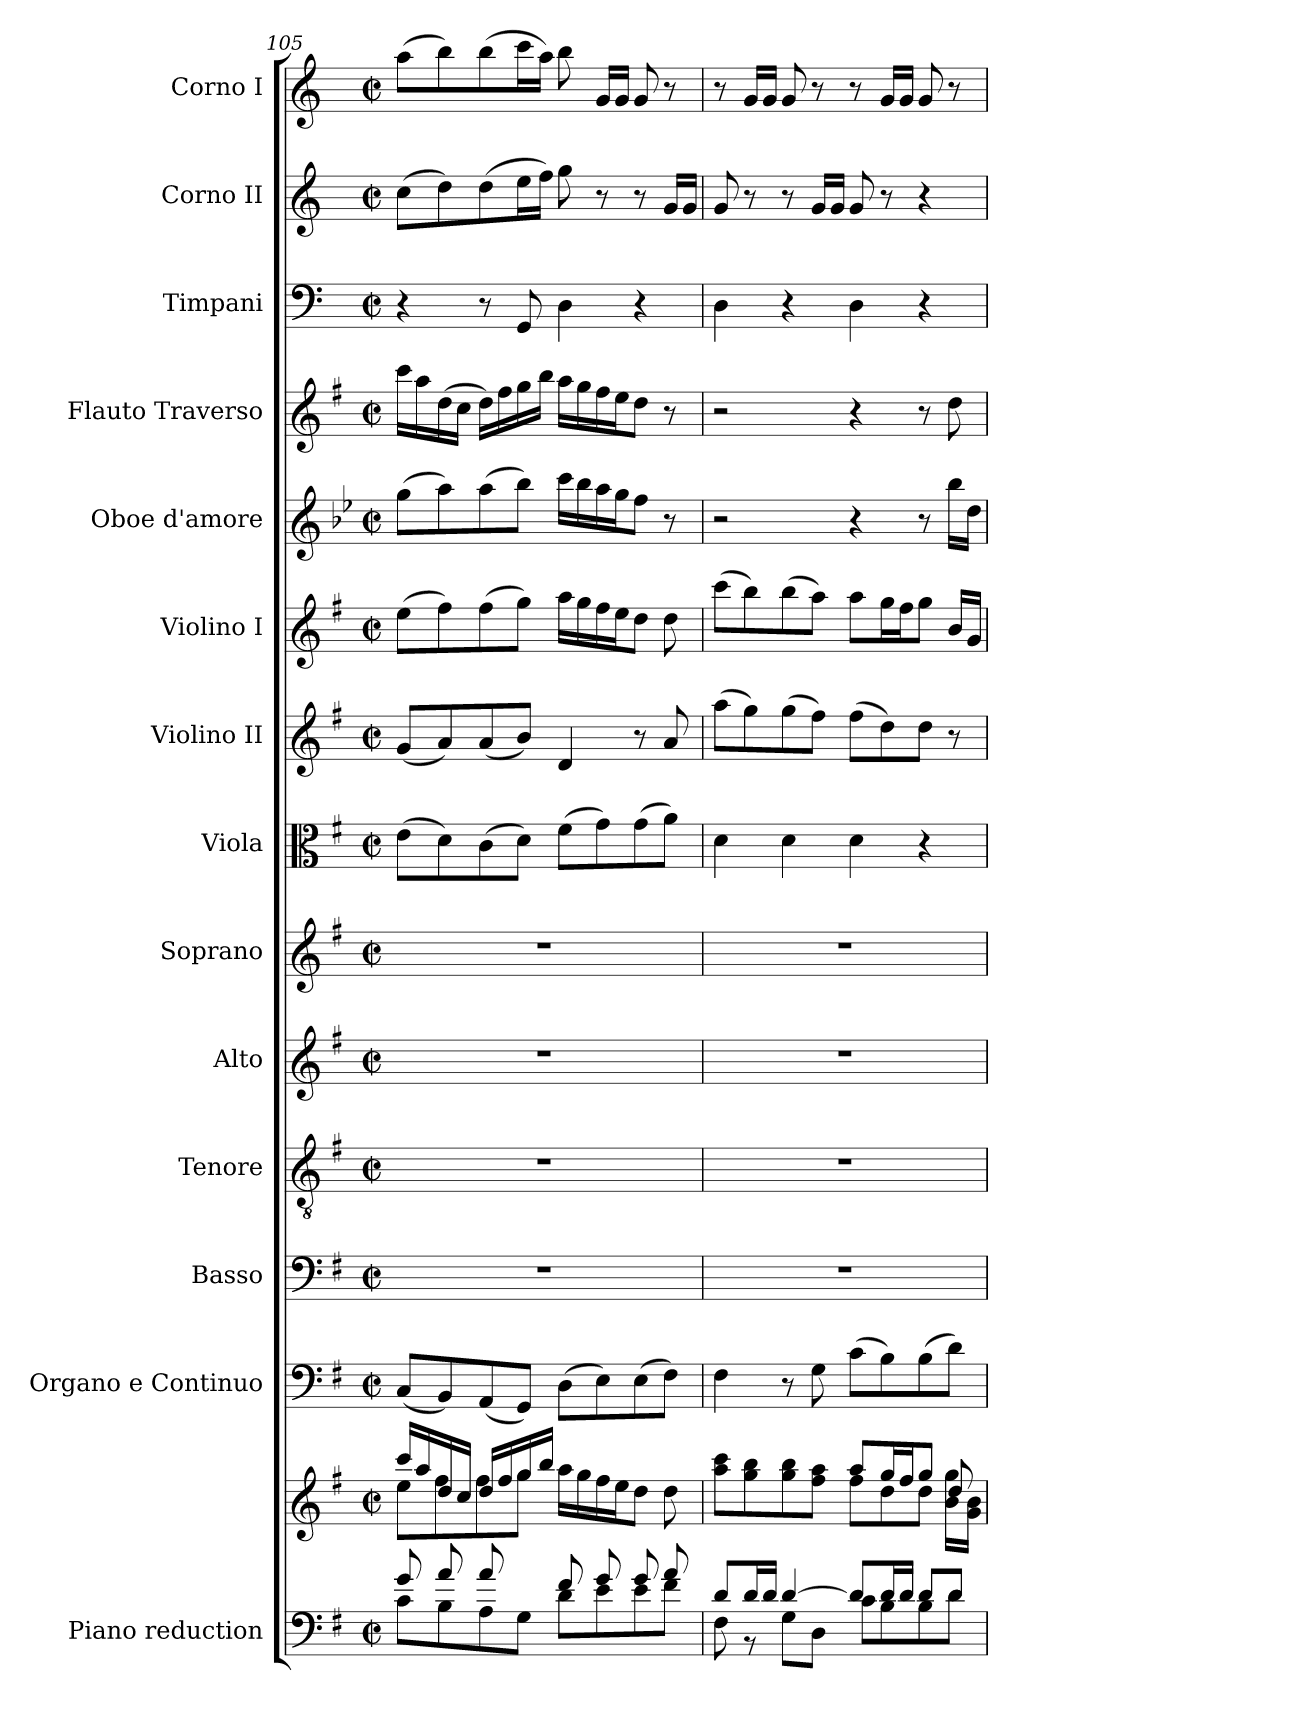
**kern	**kern	**kern	**kern	**kern	**kern	**kern	**kern	**kern	**kern	**kern	**kern	**kern	**kern	**kern
*part14	*part14	*part13	*part12	*part11	*part10	*part9	*part8	*part7	*part6	*part5	*part4	*part3	*part2	*part1
*staff15	*staff14	*staff13	*staff12	*staff11	*staff10	*staff9	*staff8	*staff7	*staff6	*staff5	*staff4	*staff3	*staff2	*staff1
*I"Piano reduction	*	*I"Organo e Continuo	*I"Basso	*I"Tenore	*I"Alto	*I"Soprano	*I"Viola	*I"Violino II	*I"Violino I	*I"Oboe d'amore	*I"Flauto Traverso	*I"Timpani	*I"Corno II	*I"Corno I
*I'Pno	*	*	*	*	*	*	*	*	*	*I'Ob	*I'Fl	*I'Timp	*	*
*clefF4	*clefG2	*clefF4	*clefF4	*clefGv2	*clefG2	*clefG2	*clefC3	*clefG2	*clefG2	*clefG2	*clefG2	*clefF4	*clefG2	*clefG2
*	*	*	*	*	*	*	*	*	*	*ITrd2c3	*	*	*ITrd3c5	*ITrd3c5
*k[f#]	*k[f#]	*k[f#]	*k[f#]	*k[f#]	*k[f#]	*k[f#]	*k[f#]	*k[f#]	*k[f#]	*k[f#]	*k[f#]	*k[]	*k[f#]	*k[f#]
*M2/2	*M2/2	*M2/2	*M2/2	*M2/2	*M2/2	*M2/2	*M2/2	*M2/2	*M2/2	*M2/2	*M2/2	*M2/2	*M2/2	*M2/2
*met(c|)	*met(c|)	*met(c|)	*met(c|)	*met(c|)	*met(c|)	*met(c|)	*met(c|)	*met(c|)	*met(c|)	*met(c|)	*met(c|)	*met(c|)	*met(c|)	*met(c|)
=105	=105	=105	=105	=105	=105	=105	=105	=105	=105	=105	=105	=105	=105	=105
*^	*^	*	*	*	*	*	*	*	*	*	*	*	*	*
*	*	*	*^	*	*	*	*	*	*	*	*	*	*	*	*	*
8g/L	8c\L	16ccc/LL	8ee\L	4.ryy	(8C/L	1r	1r	1r	1r	(8e\L	(8g/L	(8ee\L	(8ee\L	16ccc\LL	4r	(8g\L	(8ee\L
.	.	16aa/	.	.	.	.	.	.	.	.	.	.	.	16aa\	.	.	.
8a/	8B\	16dd/	8ff#\	.	8BB/)	.	.	.	.	8d\)	8a/)	8ff#\)	8ff#\)	(16dd\	.	8a\)	8ff#\)
.	.	16cc/JJ	.	.	.	.	.	.	.	.	.	.	.	16cc\JJ	.	.	.
8a/	8A\	16dd/LL	8ff#\	.	(8AA/	.	.	.	.	(8c\	(8a/	(8ff#\	(8ff#\	16dd\LL)	8r	(8a\	(8ff#\
.	.	16ff#/	.	.	.	.	.	.	.	.	.	.	.	16ff#\	.	.	.
8ryy	8G\J	16gg/	8gg\J	8b\J	8GG/J)	.	.	.	.	8d\J)	8b/J)	8gg\J)	8gg\J)	16gg\	8GG/	16b\L	16gg\L
.	.	16bb/JJ	.	.	.	.	.	.	.	.	.	.	.	16bb\JJ	.	16cc\JJ)	16ee\JJ)
8f#/L	8d\L	16aa\LL	2ryy	2ryy	(8D\L	.	.	.	.	(8f#\L	4d/	16aa\LL	16aa\LL	16aa\LL	4D\	8dd\	8ff#\
.	.	16gg\	.	.	.	.	.	.	.	.	.	16gg\	16gg\	16gg\	.	.	.
8g/	8e\	16ff#\	.	.	8E\)	.	.	.	.	8g\)	.	16ff#\	16ff#\	16ff#\	.	8r	16d/LL
.	.	16ee\J	.	.	.	.	.	.	.	.	.	16ee\J	16ee\J	16ee\J	.	.	16d/JJ
8g/	8e\	8dd\J	.	.	(8E\	.	.	.	.	(8g\	8r	8dd\J	8dd\J	8dd\J	4r	8r	8d/
8a/J	8f#\J	8dd\	.	.	8F#\J)	.	.	.	.	8a\J)	8a/	8dd\	8r	8r	.	16d/LL	8r
.	.	.	.	.	.	.	.	.	.	.	.	.	.	.	.	16d/JJ	.
*	*	*	*v	*v	*	*	*	*	*	*	*	*	*	*	*	*	*
=106	=106	=106	=106	=106	=106	=106	=106	=106	=106	=106	=106	=106	=106	=106	=106	=106
8d/L	8F#\	8aa\ 8ccc\L	2ryy	4F#\	1r	1r	1r	1r	4d\	(8aa\L	(8ccc\L	2r	2r	4D\	8d/	8r
16d/L	8r	8gg\ 8bb\	.	.	.	.	.	.	.	8gg\)	8bb\)	.	.	.	8r	16d/LL
16d/JJ	.	.	.	.	.	.	.	.	.	.	.	.	.	.	.	16d/JJ
[4d/	8G\L	8gg\ 8bb\	.	8r	.	.	.	.	4d\	(8gg\	(8bb\	.	.	4r	8r	8d/
.	8D\J	8ff#\ 8aa\J	.	8G\	.	.	.	.	.	8ff#\J)	8aa\J)	.	.	.	16d/LL	8r
.	.	.	.	.	.	.	.	.	.	.	.	.	.	.	16d/JJ	.
8d/L]	8c\L	8aa/L	8ff#\L	(8c\L	.	.	.	.	4d\	(8ff#\L	8aa\L	4r	4r	4D\	8d/	8r
16d/L	8B\	16gg/L	8dd\	8B\)	.	.	.	.	.	8dd\)	16gg\L	.	.	.	8r	16d/LL
16d/JJ	.	16ff#/J	.	.	.	.	.	.	.	.	16ff#\J	.	.	.	.	16d/JJ
8d/L	8B\	8gg/J	8dd\J	(8B\	.	.	.	.	4r	8dd\J	8gg\J	8r	8r	4r	4r	8d/
8d/J	8d\J	8dd/	16b\ 16gg\LL	8d\J)	.	.	.	.	.	8r	16b/LL	16gg\LL	8dd\	.	.	8r
.	.	.	16g\ 16b\JJ	.	.	.	.	.	.	.	16g/JJ	16b\JJ	.	.	.	.
*v	*v	*	*	*	*	*	*	*	*	*	*	*	*	*	*	*
*	*v	*v	*	*	*	*	*	*	*	*	*	*	*	*	*
=	=	=	=	=	=	=	=	=	=	=	=	=	=	=
*-	*-	*-	*-	*-	*-	*-	*-	*-	*-	*-	*-	*-	*-	*-
